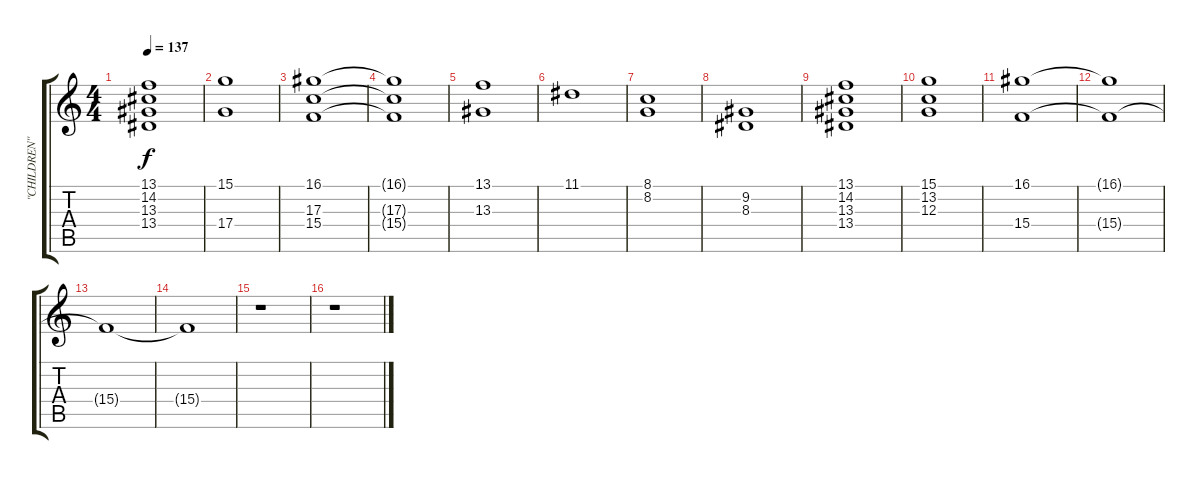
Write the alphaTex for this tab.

\track ("\"CHILDREN\"" "\"CHILDREN\"") {instrument synthstrings1}
\staff {score tabs}
\tuning (E4 B3 G3 D3 A2 E2) {hide}
\ts (4 4)
\tempo 137
\clef g2
\ks c
(13.1 14.2 13.3 13.4).1{dy f} |
(15.1 17.4).1 |
(16.1 17.3 15.4).1 |
(16.1{t} 17.3{t} 15.4{t}).1 |
(13.1 13.3).1 |
11.1.1 |
(8.1 8.2).1 |
(9.2 8.3).1 |
(13.1 14.2 13.3 13.4).1 |
(15.1 13.2 12.3).1 |
(16.1 15.4).1 |
(16.1{t} 15.4{t}).1 |
15.4{t}.1 |
15.4{t}.1 |
r.1 |
r.1
